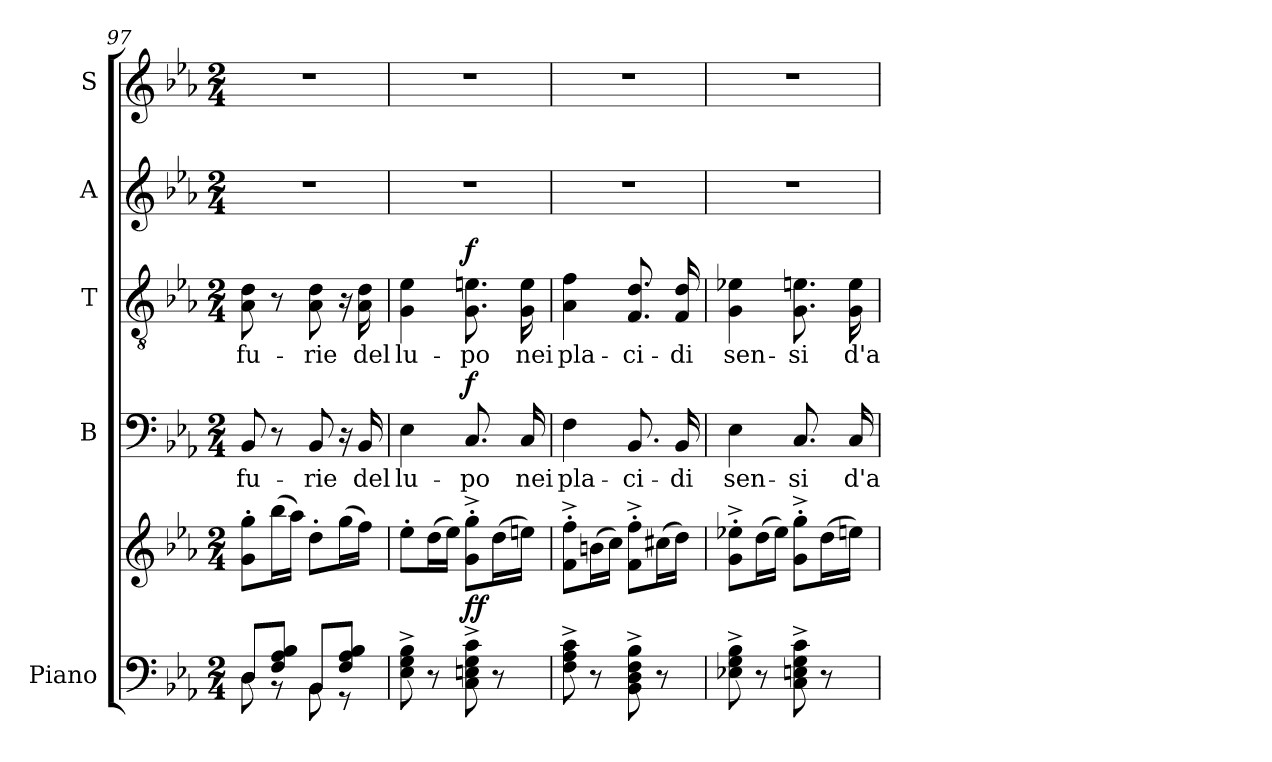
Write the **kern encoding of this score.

**kern	**kern	**dynam	**kern	**text	**dynam	**kern	**text	**dynam	**kern	**kern
*part5	*part5	*part5	*part4	*part4	*part4	*part3	*part3	*part3	*part2	*part1
*staff6	*staff5	*staff5/6	*staff4	*staff4	*staff4	*staff3	*staff3	*staff3	*staff2	*staff1
*I"Piano	*	*	*I"B	*	*	*I"T	*	*	*I"A	*I"S
*I'Pno	*	*	*I'B	*	*	*I'T	*	*	*I'A	*I'S
*clefF4	*clefG2	*	*clefF4	*	*	*clefGv2	*	*	*clefG2	*clefG2
*k[b-e-a-]	*k[b-e-a-]	*	*k[b-e-a-]	*	*	*k[b-e-a-]	*	*	*k[b-e-a-]	*k[b-e-a-]
*M2/4	*M2/4	*	*M2/4	*	*	*M2/4	*	*	*M2/4	*M2/4
=97	=97	=97	=97	=97	=97	=97	=97	=97	=97	=97
*^	*	*	*	*	*	*	*	*	*	*
!	!	!	!	!	!LO:LY:b	!	!	!LO:LY:b	!	!	!
8D/L	8D\	8g\' 8gg\'L	.	8BB-/	fu-	.	8A-!\ 8d\	fu-	.	2r	2r
8F/ 8A-/ 8B-/J	8r	(>16bb-\L	.	8r	.	.	8r	.	.	.	.
.	.	16aa-\JJ)	.	.	.	.	.	.	.	.	.
!	!	!	!	!	!LO:LY:b	!	!	!LO:LY:b	!	!	!
8BB-/L	8BB-\	8dd'\L	.	8BB-/	-rie	.	8A-!\ 8d\	-rie	.	.	.
8F/ 8A-/ 8B-/J	8r	(>16gg\L	.	16r	.	.	16r	.	.	.	.
!	!	!	!	!	!LO:LY:b	!	!	!LO:LY:b	!	!	!
.	.	16ff\JJ)	.	16BB-/	del	.	16A-!\ 16d\	del	.	.	.
*v	*v	*	*	*	*	*	*	*	*	*	*
!!LO:LB:g=z
=98	=98	=98	=98	=98	=98	=98	=98	=98	=98	=98
!	!	!	!	!LO:LY:b	!	!	!LO:LY:b	!	!	!
8E-\^ 8G\^ 8B-\^	8ee-'\L	.	4E-\	lu-	.	4G!\ 4e-\	lu-	.	2r	2r
8r	(>16dd\L	.	.	.	.	.	.	.	.	.
.	16ee-\JJ)	.	.	.	.	.	.	.	.	.
!	!	!LO:DY:b	!	!LO:LY:b	!LO:DY:a	!	!LO:LY:b	!LO:DY:a	!	!
8C\^ 8En\^ 8G\^ 8c\^	8g\'^ 8gg\'^L	ff	8.C/	-po	f	8.G!\ 8.en\	-po	f	.	.
8r	(>16dd\L	.	.	.	.	.	.	.	.	.
!	!	!	!	!LO:LY:b	!	!	!LO:LY:b	!	!	!
.	16een\JJ)	.	16C/	nei	.	16G!\ 16e\	nei	.	.	.
=99	=99	=99	=99	=99	=99	=99	=99	=99	=99	=99
!	!	!	!	!LO:LY:b	!	!	!LO:LY:b	!	!	!
8F\^ 8A-\^ 8c\^	8f\'^ 8ff\'^L	.	4F\	pla-	.	4A-!\ 4f\	pla-	.	2r	2r
8r	(>16bn\L	.	.	.	.	.	.	.	.	.
.	16cc\JJ)	.	.	.	.	.	.	.	.	.
!	!	!	!	!LO:LY:b	!	!	!LO:LY:b	!	!	!
8BB-\^ 8D\^ 8F\^ 8B-\^	8f\'^ 8ff\'^L	.	8.BB-/	-ci-	.	8.F!/ 8.d/	-ci-	.	.	.
8r	(>16cc#X\L	.	.	.	.	.	.	.	.	.
!	!	!	!	!LO:LY:b	!	!	!LO:LY:b	!	!	!
.	16dd\JJ)	.	16BB-/	-di	.	16F!/ 16d/	-di	.	.	.
=100	=100	=100	=100	=100	=100	=100	=100	=100	=100	=100
!	!	!	!	!LO:LY:b	!	!	!LO:LY:b	!	!	!
8E-X\^ 8G\^ 8B-\^	8g\'^ 8ee-X\'^L	.	4E-\	sen-	.	4G!\ 4e-X\	sen-	.	2r	2r
8r	(>16dd\L	.	.	.	.	.	.	.	.	.
.	16ee-\JJ)	.	.	.	.	.	.	.	.	.
!	!	!	!	!LO:LY:b	!	!	!LO:LY:b	!	!	!
8C\^ 8En\^ 8G\^ 8c\^	8g\'^ 8gg\'^L	.	8.C/	-si	.	8.G!\ 8.en\	-si	.	.	.
8r	(>16dd\L	.	.	.	.	.	.	.	.	.
!	!	!	!	!LO:LY:b	!	!	!LO:LY:b	!	!	!
.	16een\JJ)	.	16C/	d'a-	.	16G!\ 16e\	d'a-	.	.	.
=	=	=	=	=	=	=	=	=	=	=
*-	*-	*-	*-	*-	*-	*-	*-	*-	*-	*-
